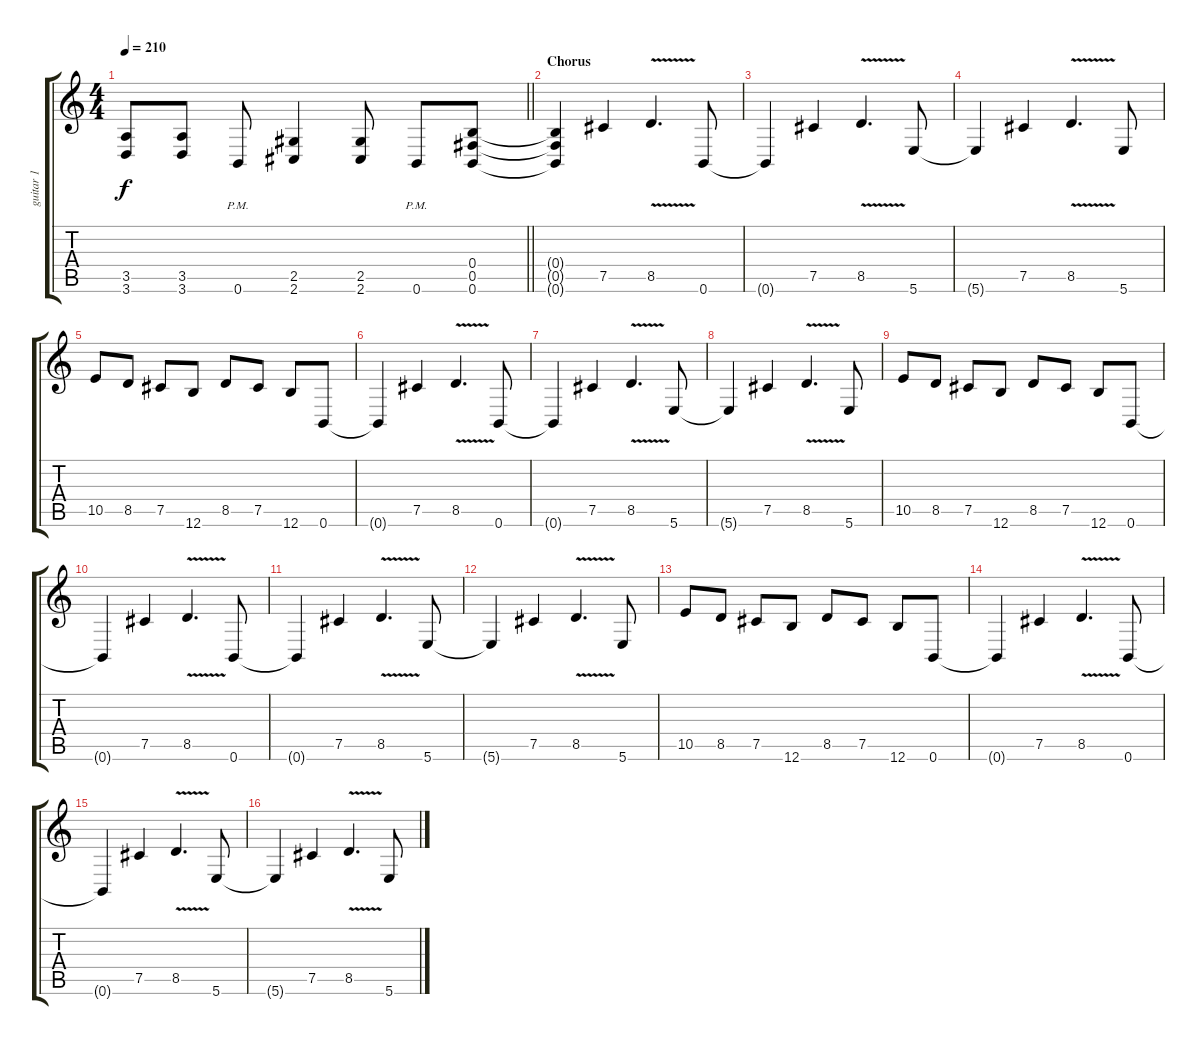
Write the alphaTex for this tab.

\track ("guitar 1" "guitar 1") {solo instrument distortionguitar}
\staff {score tabs}
\tuning (Db4 Ab3 E3 B2 Gb2 B1) {hide}
\ts (4 4)
\tempo 210
\clef g2
\barLineRight lightlight
\ks c
(3.5{t} 3.6{t}).8{dy f} (3.5 3.6).8 0.6{pm}.8 (2.5 2.6).4 (2.5 2.6).8 0.6{pm}.8 (0.4 0.5 0.6).8 |
\section ("" "Chorus")
(0.4{t} 0.5{t} 0.6{t}).4 7.5.4 8.5{v}.4{d} 0.6.8 |
0.6{t}.4 7.5.4 8.5{v}.4{d} 5.6.8 |
5.6{t}.4 7.5.4 8.5{v}.4{d} 5.6.8 |
10.5.8 8.5.8 7.5.8 12.6.8 8.5.8 7.5.8 12.6.8 0.6.8 |
0.6{t}.4 7.5.4 8.5{v}.4{d} 0.6.8 |
0.6{t}.4 7.5.4 8.5{v}.4{d} 5.6.8 |
5.6{t}.4 7.5.4 8.5{v}.4{d} 5.6.8 |
10.5.8 8.5.8 7.5.8 12.6.8 8.5.8 7.5.8 12.6.8 0.6.8 |
0.6{t}.4 7.5.4 8.5{v}.4{d} 0.6.8 |
0.6{t}.4 7.5.4 8.5{v}.4{d} 5.6.8 |
5.6{t}.4 7.5.4 8.5{v}.4{d} 5.6.8 |
10.5.8 8.5.8 7.5.8 12.6.8 8.5.8 7.5.8 12.6.8 0.6.8 |
0.6{t}.4 7.5.4 8.5{v}.4{d} 0.6.8 |
0.6{t}.4 7.5.4 8.5{v}.4{d} 5.6.8 |
5.6{t}.4 7.5.4 8.5{v}.4{d} 5.6.8
